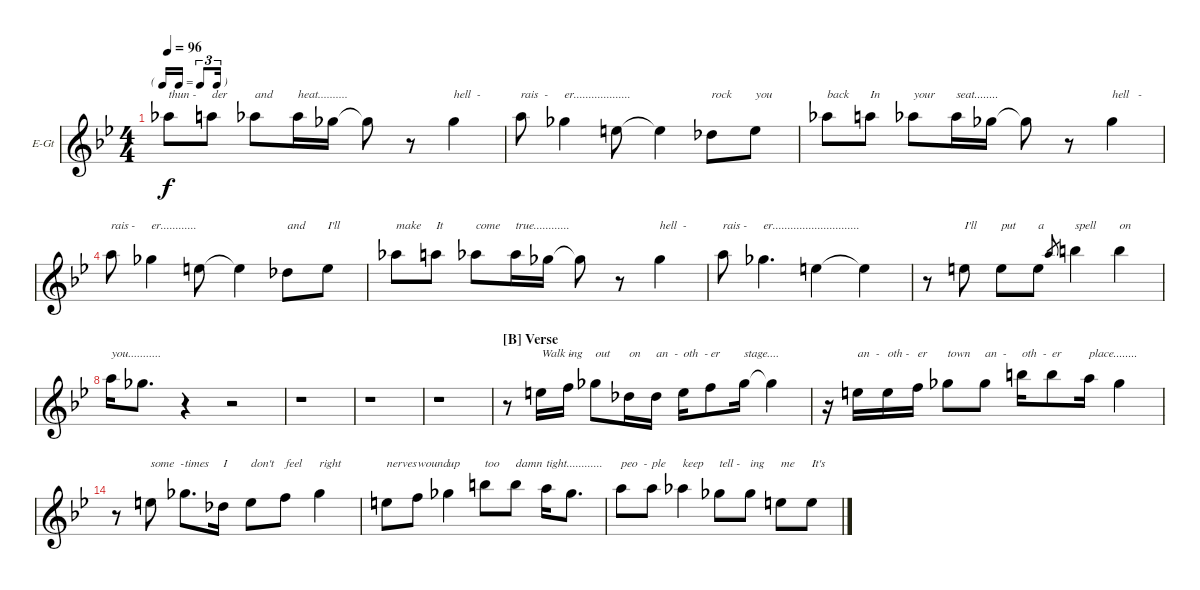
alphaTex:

\bracketExtendMode nobrackets
\firstSystemTrackNameOrientation horizontal
\otherSystemsTrackNameOrientation horizontal
\defaultBarNumberDisplay FirstOfSystem
\track ("Ozzy" "E-Gt") {instrument distortionguitar}
\staff {score}
\tuning (Eb4 Bb3 Gb3 Db3 Ab2 Eb2)
\ts (4 4)
\tf triplet16th
\tempo 96
\clef g2
\scale
0.497512
\ks bb
10.2.8{txt "thun -" dy f} 11.2.8{txt "der"} 10.2.8{txt "and"} 10.2.16{txt "heat.........."} 8.2.16 8.2{t}.8 r.8 3.1.4{txt "hell  -"} |
\scale
0.502415 11.2.8{txt "rais  -"} 12.3.4{txt "er..................."} 15.4.8 15.4{t}.4 12.4.8{txt "rock"} 10.3.8{txt "you"} |
\scale
0.49613 10.2.8{txt "back"} 11.2.8{txt "In"} 10.2.8{txt "your"} 10.2.16{txt "seat........"} 8.2.16 8.2{t}.8 r.8 3.1.4{txt "hell   -"} |
\scale
0.503796 11.2.8{txt "rais -"} 12.3.4{txt "er............"} 15.4.8 15.4{t}.4 12.4.8{txt "and"} 10.3.8{txt "I'll"} |
\scale
0.502492 10.2.8{txt "make"} 11.2.8{txt "It"} 10.2.8{txt "come"} 10.2.16{txt "true............"} 8.2.16 8.2{t}.8 r.8 3.1.4{txt "hell  -"} |
\scale
0.497004 11.2.8{txt "rais -"} 12.3.4{d txt "er............................."} 15.4.4 15.4{t}.4 |
\scale
0.499691 r.8 1.1.8{txt "I'll"} 1.1.8{txt "put"} 1.1.8{txt "a"} 11.2.8{gr} 13.2.4{txt "spell"} 13.2.4{txt "on"} |
\scale
0.50015 15.3.16{txt "you..........."} 17.4.8{d} r.4 r.2 |
r.1 |
r.1 |
r.1 |
\section ("B" "Verse")
r.8 1.1.16{txt "Walk -"} 2.1.16{txt "ing"} 3.1.8{txt "out"} 3.2.16{txt "on"} 3.2.16{txt "an  -"} 1.1.16{txt "oth  -"} 2.1.8{txt "er"} 8.2.16{txt "stage...."} 8.2{t}.4 |
r.16 1.1.16{txt "an  -"} 1.1.16{txt "oth -"} 2.1.16{txt "er"} 3.1.8{txt "town"} 12.3.8{txt "an  -"} 17.3.16{txt "oth  -"} 13.2.8{txt "er"} 6.1.16{txt "place........"} 8.2.4 |
r.8 1.1.8{txt "some  -"} 3.1.8{d txt "times"} 3.2.16{txt "I"} 1.1.8{txt "don't"} 2.1.8{txt "feel"} 3.1.4{txt "right"} |
1.1.8{txt "nerves"} 2.1.8{txt "wound"} 3.1.4{txt "up"} 13.2.8{txt "too"} 8.1.8{txt "damn"} 6.1.16{txt "tight............"} 8.2.8{d} |
15.3.8{txt "peo  -"} 15.3.8{txt "ple"} 14.3.4{txt "keep"} 12.3.8{txt "tell -"} 12.3.8{txt "ing"} 10.3.8{txt "me"} 10.3.8{txt "It's"}
